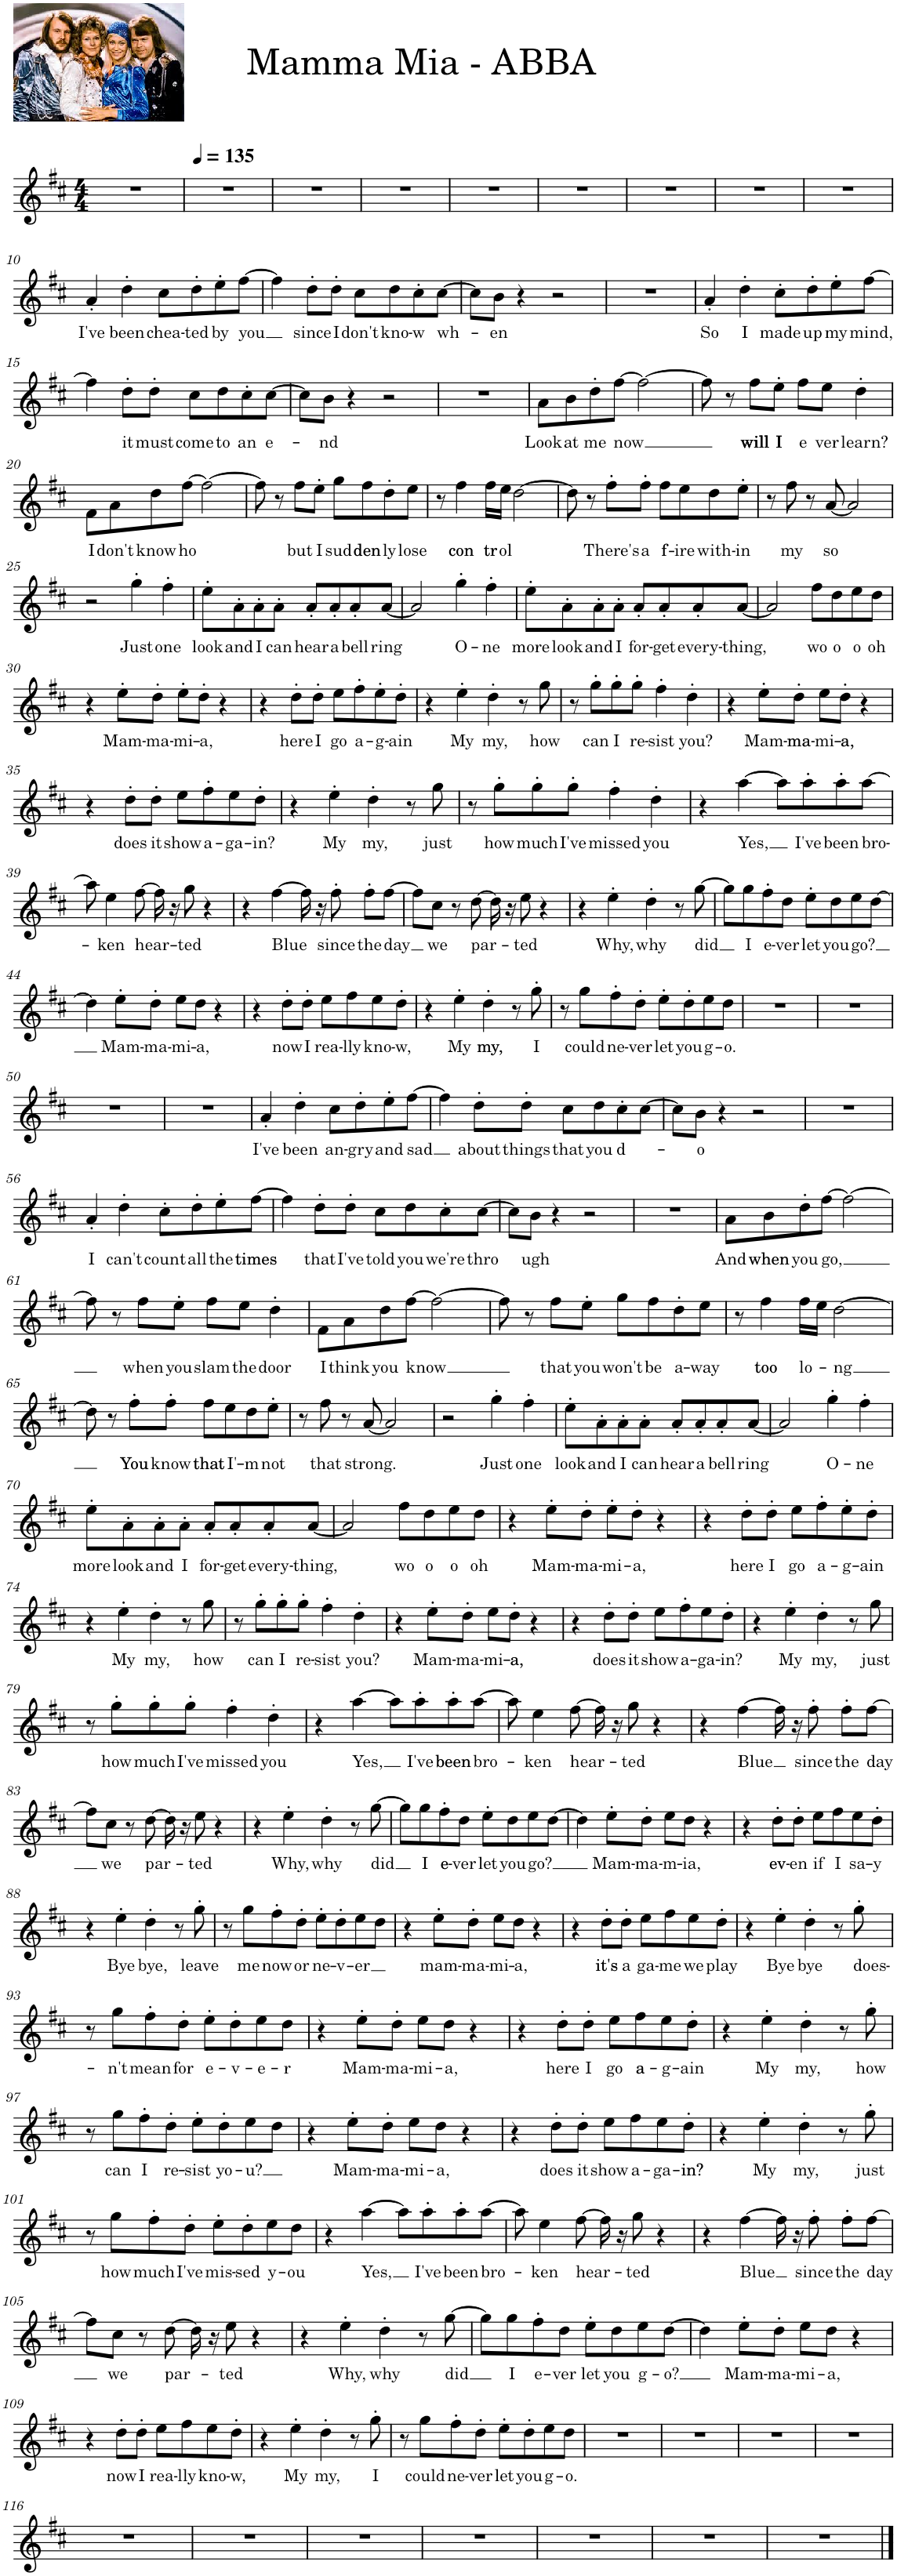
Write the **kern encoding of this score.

**kern	**text
*part1	*part1
*staff1	*staff1
*I"Melody	*
*I'M.	*
*clefG2	*
*Trd4c7	*
*k[f#c#]	*
*M4/4	*
=1	=1
1r	.
=2	=2
*MM135	*
1r	.
=3	=3
1r	.
=4	=4
1r	.
=5	=5
1r	.
=6	=6
1r	.
=7	=7
1r	.
=8	=8
1r	.
=9	=9
1r	.
!!LO:LB:g=z
=10	=10
!	!LO:LY:b
4a'/	I've
!	!LO:LY:b
4dd'\	been
!	!LO:LY:b
8cc#\L	chea-
!	!LO:LY:b
8dd'\	-ted
!	!LO:LY:b
8ee'\	by
!	!LO:LY:b
[8ff#\J	you
=11	=11
4ff#\]	.
!	!LO:LY:b
8dd'\L	since
!	!LO:LY:b
8dd'\J	I
!	!LO:LY:b
8cc#\L	don't
!	!LO:LY:b
8dd\	kno-
!	!LO:LY:b
8cc#'\	-w
!	!LO:LY:b
[8cc#\J	wh-
=12	=12
8cc#\L]	.
!	!LO:LY:b
8b\J	-en
4r	.
2r	.
=13	=13
1r	.
=14	=14
!	!LO:LY:b
4a'/	So
!	!LO:LY:b
4dd'\	I
!	!LO:LY:b
8cc#'\L	made
!	!LO:LY:b
8dd'\	up
!	!LO:LY:b
8ee'\	my
!	!LO:LY:b
[8ff#\J	mind,
!!LO:LB:g=z
=15	=15
4ff#\]	.
!	!LO:LY:b
8dd'\L	it
!	!LO:LY:b
8dd'\J	must
!	!LO:LY:b
8cc#\L	come
!	!LO:LY:b
8dd\	to
!	!LO:LY:b
8cc#'\	an
!	!LO:LY:b
[8cc#\J	e-
=16	=16
8cc#\L]	.
!	!LO:LY:b
8b\J	-nd
4r	.
2r	.
=17	=17
1r	.
=18	=18
!	!LO:LY:b
8a\L	Look
!	!LO:LY:b
8b\	at
!	!LO:LY:b
8dd'\	me
!	!LO:LY:b
[8ff#\J	now
2ff#\_	.
=19	=19
8ff#\]	.
8r	.
!	!LO:LY:b
8ff#\L	will
!	!LO:LY:b
8ee'\J	I
!	!LO:LY:b
8ff#\L	e
!	!LO:LY:b
8ee\J	ver
!	!LO:LY:b
4dd'\	learn?
!!LO:LB:g=z
=20	=20
!	!LO:LY:b
8f#\L	I
!	!LO:LY:b
8a\	don't
!	!LO:LY:b
8dd\	know
!	!LO:LY:b
[8ff#\J	ho
2ff#\_	.
=21	=21
8ff#\]	.
8r	.
!	!LO:LY:b
8ff#\L	but
!	!LO:LY:b
8ee'\J	I
!	!LO:LY:b
8gg\L	sud
!	!LO:LY:b
8ff#\	den
!	!LO:LY:b
8dd'\	ly
!	!LO:LY:b
8ee\J	lose
=22	=22
8r	.
!	!LO:LY:b
4ff#\	con
!	!LO:LY:b
16ff#\LL	tr
!	!LO:LY:b
16ee\JJ	ol
[2dd\	.
=23	=23
8dd\]	.
8r	.
!	!LO:LY:b
8ff#'\L	There's
!	!LO:LY:b
8ff#'\J	a
!	!LO:LY:b
8ff#\L	f
!	!LO:LY:b
8ee\	-ire
!	!LO:LY:b
8dd\	with-
!	!LO:LY:b
8ee'\J	-in
=24	=24
8r	.
!	!LO:LY:b
8ff#\	my
8r	.
!	!LO:LY:b
[8a/	so
2a/]	.
!!LO:LB:g=z
=25	=25
2r	.
!	!LO:LY:b
4gg'\	Just
!	!LO:LY:b
4ff#'\	one
=26	=26
!	!LO:LY:b
8ee'\L	look
!	!LO:LY:b
8a'\	and
!	!LO:LY:b
8a'\	I
!	!LO:LY:b
8a'\J	can
!	!LO:LY:b
8a'/L	hear
!	!LO:LY:b
8a'/	a
!	!LO:LY:b
8a'/	bell
!	!LO:LY:b
[8a/J	ring
=27	=27
2a/]	.
!	!LO:LY:b
4gg'\	O-
!	!LO:LY:b
4ff#'\	-ne
=28	=28
!	!LO:LY:b
8ee'\L	more
!	!LO:LY:b
8a'\	look
!	!LO:LY:b
8a'\	and
!	!LO:LY:b
8a'\J	I
!	!LO:LY:b
8a'/L	for-
!	!LO:LY:b
8a'/	-get
!	!LO:LY:b
8a'/	every-
!	!LO:LY:b
[8a/J	-thing,
=29	=29
2a/]	.
!	!LO:LY:b
8ff#\L	wo
!	!LO:LY:b
8dd\	o
!	!LO:LY:b
8ee\	o
!	!LO:LY:b
8dd\J	oh
!!LO:LB:g=z
=30	=30
4r	.
!	!LO:LY:b
8ee'\L	Mam-
!	!LO:LY:b
8dd'\J	-ma-
!	!LO:LY:b
8ee'\L	-mi-
!	!LO:LY:b
8dd'\J	-a,
4r	.
=31	=31
4r	.
!	!LO:LY:b
8dd'\L	here
!	!LO:LY:b
8dd'\J	I
!	!LO:LY:b
8ee\L	go
!	!LO:LY:b
8ff#'\	a-
!	!LO:LY:b
8ee'\	-g-
!	!LO:LY:b
8dd'\J	-ain
=32	=32
4r	.
!	!LO:LY:b
4ee'\	My
!	!LO:LY:b
4dd'\	my,
8r	.
!	!LO:LY:b
8gg\	how
=33	=33
8r	.
!	!LO:LY:b
8gg'\L	can
!	!LO:LY:b
8gg'\	I
!	!LO:LY:b
8gg'\J	re-
!	!LO:LY:b
4ff#'\	-sist
!	!LO:LY:b
4dd'\	you?
=34	=34
4r	.
!	!LO:LY:b
8ee'\L	Mam-
!	!LO:LY:b
8dd'\J	ma
!	!LO:LY:b
8ee\L	-mi-
!	!LO:LY:b
8dd'\J	a,
4r	.
!!LO:LB:g=z
=35	=35
4r	.
!	!LO:LY:b
8dd'\L	does
!	!LO:LY:b
8dd'\J	it
!	!LO:LY:b
8ee\L	show
!	!LO:LY:b
8ff#'\	a-
!	!LO:LY:b
8ee\	-ga-
!	!LO:LY:b
8dd'\J	-in?
=36	=36
4r	.
!	!LO:LY:b
4ee'\	My
!	!LO:LY:b
4dd'\	my,
8r	.
!	!LO:LY:b
8gg\	just
=37	=37
8r	.
!	!LO:LY:b
8gg'\L	how
!	!LO:LY:b
8gg'\	much
!	!LO:LY:b
8gg'\J	I've
!	!LO:LY:b
4ff#'\	missed
!	!LO:LY:b
4dd'\	you
=38	=38
4r	.
!	!LO:LY:b
[4aa\	Yes,
8aa\L]	.
!	!LO:LY:b
8aa'\	I've
!	!LO:LY:b
8aa'\	been
!	!LO:LY:b
[8aa\J	bro-
!!LO:LB:g=z
=39	=39
8aa\]	.
!	!LO:LY:b
4ee\	-ken
!	!LO:LY:b
[8ff#\	hear-
16ff#\]	.
16r	.
!	!LO:LY:b
8gg\	-ted
4r	.
=40	=40
4r	.
!	!LO:LY:b
[4ff#\	Blue
16ff#\]	.
16r	.
!	!LO:LY:b
8ff#'\	since
!	!LO:LY:b
8ff#'\L	the
!	!LO:LY:b
[8ff#\J	day
=41	=41
8ff#\L]	.
!	!LO:LY:b
8cc#\J	we
8r	.
!	!LO:LY:b
[8dd\	par-
16dd\]	.
16r	.
!	!LO:LY:b
8ee\	-ted
4r	.
=42	=42
4r	.
!	!LO:LY:b
4ee'\	Why,
!	!LO:LY:b
4dd'\	why
8r	.
!	!LO:LY:b
[8gg\	did
=43	=43
8gg\L]	.
!	!LO:LY:b
8gg\	I
!	!LO:LY:b
8ff#'\	e-
!	!LO:LY:b
8dd\J	-ver
!	!LO:LY:b
8ee'\L	let
!	!LO:LY:b
8dd\	you
!	!LO:LY:b
8ee\	go?
[8dd\J	.
!!LO:LB:g=z
=44	=44
4dd\]	.
!	!LO:LY:b
8ee'\L	Mam-
!	!LO:LY:b
8dd'\J	-ma-
!	!LO:LY:b
8ee\L	-mi-
!	!LO:LY:b
8dd\J	-a,
4r	.
=45	=45
4r	.
!	!LO:LY:b
8dd'\L	now
!	!LO:LY:b
8dd'\J	I
!	!LO:LY:b
8ee\L	rea-
!	!LO:LY:b
8ff#\	-lly
!	!LO:LY:b
8ee\	kno-
!	!LO:LY:b
8dd'\J	-w,
=46	=46
4r	.
!	!LO:LY:b
4ee'\	My
!	!LO:LY:b
4dd'\	my,
8r	.
!	!LO:LY:b
8gg'\	I
=47	=47
8r	.
!	!LO:LY:b
8gg\L	could
!	!LO:LY:b
8ff#'\	ne-
!	!LO:LY:b
8dd'\J	-ver
!	!LO:LY:b
8ee'\L	let
!	!LO:LY:b
8dd'\	you
!	!LO:LY:b
8ee\	g-
!	!LO:LY:b
8dd\J	-o.
=48	=48
1r	.
=49	=49
1r	.
!!LO:LB:g=z
=50	=50
1r	.
=51	=51
1r	.
=52	=52
!	!LO:LY:b
4a'/	I've
!	!LO:LY:b
4dd'\	been
!	!LO:LY:b
8cc#\L	an-
!	!LO:LY:b
8dd'\	-gry
!	!LO:LY:b
8ee'\	and
!	!LO:LY:b
[8ff#\J	sad
=53	=53
4ff#\]	.
!	!LO:LY:b
8dd'\L	about
!	!LO:LY:b
8dd'\J	things
!	!LO:LY:b
8cc#\L	that
!	!LO:LY:b
8dd\	you
!	!LO:LY:b
8cc#'\	d-
[8cc#\J	.
=54	=54
8cc#\L]	.
!	!LO:LY:b
8b\J	-o
4r	.
2r	.
=55	=55
1r	.
!!LO:LB:g=z
=56	=56
!	!LO:LY:b
4a'/	I
!	!LO:LY:b
4dd'\	can't
!	!LO:LY:b
8cc#'\L	count
!	!LO:LY:b
8dd'\	all
!	!LO:LY:b
8ee'\	the
!	!LO:LY:b
[8ff#\J	times
=57	=57
4ff#\]	.
!	!LO:LY:b
8dd'\L	that
!	!LO:LY:b
8dd'\J	I've
!	!LO:LY:b
8cc#\L	told
!	!LO:LY:b
8dd\	you
!	!LO:LY:b
8cc#'\	we're
!	!LO:LY:b
[8cc#\J	thro
=58	=58
8cc#\L]	.
!	!LO:LY:b
8b\J	ugh
4r	.
2r	.
=59	=59
1r	.
=60	=60
!	!LO:LY:b
8a\L	And
!	!LO:LY:b
8b\	when
!	!LO:LY:b
8dd'\	you
!	!LO:LY:b
[8ff#\J	go,
2ff#\_	.
!!LO:LB:g=z
=61	=61
8ff#\]	.
8r	.
!	!LO:LY:b
8ff#\L	when
!	!LO:LY:b
8ee'\J	you
!	!LO:LY:b
8ff#\L	slam
!	!LO:LY:b
8ee\J	the
!	!LO:LY:b
4dd'\	door
=62	=62
!	!LO:LY:b
8f#\L	I
!	!LO:LY:b
8a\	think
!	!LO:LY:b
8dd\	you
!	!LO:LY:b
[8ff#\J	know
2ff#\_	.
=63	=63
8ff#\]	.
8r	.
!	!LO:LY:b
8ff#\L	that
!	!LO:LY:b
8ee'\J	you
!	!LO:LY:b
8gg\L	won't
!	!LO:LY:b
8ff#\	be
!	!LO:LY:b
8dd'\	a-
!	!LO:LY:b
8ee\J	-way
=64	=64
8r	.
!	!LO:LY:b
4ff#\	too
!	!LO:LY:b
16ff#\LL	lo-
16ee\JJ	.
!	!LO:LY:b
[2dd\	ng
!!LO:LB:g=z
=65	=65
8dd\]	.
8r	.
!	!LO:LY:b
8ff#'\L	You
!	!LO:LY:b
8ff#'\J	know
!	!LO:LY:b
8ff#\L	that
!	!LO:LY:b
8ee\	I'-
!	!LO:LY:b
8dd\	-m
!	!LO:LY:b
8ee'\J	not
=66	=66
8r	.
!	!LO:LY:b
8ff#\	that
8r	.
!	!LO:LY:b
[8a/	strong.
2a/]	.
=67	=67
2r	.
!	!LO:LY:b
4gg'\	Just
!	!LO:LY:b
4ff#'\	one
=68	=68
!	!LO:LY:b
8ee'\L	look
!	!LO:LY:b
8a'\	and
!	!LO:LY:b
8a'\	I
!	!LO:LY:b
8a'\J	can
!	!LO:LY:b
8a'/L	hear
!	!LO:LY:b
8a'/	a
!	!LO:LY:b
8a'/	bell
!	!LO:LY:b
[8a/J	ring
=69	=69
2a/]	.
!	!LO:LY:b
4gg'\	O-
!	!LO:LY:b
4ff#'\	-ne
!!LO:LB:g=z
=70	=70
!	!LO:LY:b
8ee'\L	more
!	!LO:LY:b
8a'\	look
!	!LO:LY:b
8a'\	and
!	!LO:LY:b
8a'\J	I
!	!LO:LY:b
8a'/L	for-
!	!LO:LY:b
8a'/	-get
!	!LO:LY:b
8a'/	every-
!	!LO:LY:b
[8a/J	-thing,
=71	=71
2a/]	.
!	!LO:LY:b
8ff#\L	wo
!	!LO:LY:b
8dd\	o
!	!LO:LY:b
8ee\	o
!	!LO:LY:b
8dd\J	oh
=72	=72
4r	.
!	!LO:LY:b
8ee'\L	Mam-
!	!LO:LY:b
8dd'\J	-ma-
!	!LO:LY:b
8ee'\L	-mi-
!	!LO:LY:b
8dd'\J	-a,
4r	.
=73	=73
4r	.
!	!LO:LY:b
8dd'\L	here
!	!LO:LY:b
8dd'\J	I
!	!LO:LY:b
8ee\L	go
!	!LO:LY:b
8ff#'\	a-
!	!LO:LY:b
8ee'\	-g-
!	!LO:LY:b
8dd'\J	-ain
!!LO:LB:g=z
=74	=74
4r	.
!	!LO:LY:b
4ee'\	My
!	!LO:LY:b
4dd'\	my,
8r	.
!	!LO:LY:b
8gg\	how
=75	=75
8r	.
!	!LO:LY:b
8gg'\L	can
!	!LO:LY:b
8gg'\	I
!	!LO:LY:b
8gg'\J	re-
!	!LO:LY:b
4ff#'\	-sist
!	!LO:LY:b
4dd'\	you?
=76	=76
4r	.
!	!LO:LY:b
8ee'\L	Mam-
!	!LO:LY:b
8dd'\J	-ma-
!	!LO:LY:b
8ee\L	-mi-
!	!LO:LY:b
8dd'\J	a,
4r	.
=77	=77
4r	.
!	!LO:LY:b
8dd'\L	does
!	!LO:LY:b
8dd'\J	it
!	!LO:LY:b
8ee\L	show
!	!LO:LY:b
8ff#'\	a-
!	!LO:LY:b
8ee\	-ga-
!	!LO:LY:b
8dd'\J	-in?
=78	=78
4r	.
!	!LO:LY:b
4ee'\	My
!	!LO:LY:b
4dd'\	my,
8r	.
!	!LO:LY:b
8gg\	just
!!LO:LB:g=z
=79	=79
8r	.
!	!LO:LY:b
8gg'\L	how
!	!LO:LY:b
8gg'\	much
!	!LO:LY:b
8gg'\J	I've
!	!LO:LY:b
4ff#'\	missed
!	!LO:LY:b
4dd'\	you
=80	=80
4r	.
!	!LO:LY:b
[4aa\	Yes,
8aa\L]	.
!	!LO:LY:b
8aa'\	I've
!	!LO:LY:b
8aa'\	been
!	!LO:LY:b
[8aa\J	bro-
=81	=81
8aa\]	.
!	!LO:LY:b
4ee\	-ken
!	!LO:LY:b
[8ff#\	hear-
16ff#\]	.
16r	.
!	!LO:LY:b
8gg\	-ted
4r	.
=82	=82
4r	.
!	!LO:LY:b
[4ff#\	Blue
16ff#\]	.
16r	.
!	!LO:LY:b
8ff#'\	since
!	!LO:LY:b
8ff#'\L	the
!	!LO:LY:b
[8ff#\J	day
!!LO:LB:g=z
=83	=83
8ff#\L]	.
!	!LO:LY:b
8cc#\J	we
8r	.
!	!LO:LY:b
[8dd\	par-
16dd\]	.
16r	.
!	!LO:LY:b
8ee\	-ted
4r	.
=84	=84
4r	.
!	!LO:LY:b
4ee'\	Why,
!	!LO:LY:b
4dd'\	why
8r	.
!	!LO:LY:b
[8gg\	did
=85	=85
8gg\L]	.
!	!LO:LY:b
8gg\	I
!	!LO:LY:b
8ff#'\	e
!	!LO:LY:b
8dd\J	-ver
!	!LO:LY:b
8ee'\L	let
!	!LO:LY:b
8dd\	you
!	!LO:LY:b
8ee\	go?
[8dd\J	.
=86	=86
4dd\]	.
!	!LO:LY:b
8ee'\L	Mam-
!	!LO:LY:b
8dd'\J	-ma-
!	!LO:LY:b
8ee\L	-m-
!	!LO:LY:b
8dd\J	-ia,
4r	.
=87	=87
4r	.
!	!LO:LY:b
8dd'\L	ev
!	!LO:LY:b
8dd'\J	-en
!	!LO:LY:b
8ee\L	if
!	!LO:LY:b
8ff#\	I
!	!LO:LY:b
8ee\	sa-
!	!LO:LY:b
8dd'\J	-y
!!LO:LB:g=z
=88	=88
4r	.
!	!LO:LY:b
4ee'\	Bye
!	!LO:LY:b
4dd'\	bye,
8r	.
!	!LO:LY:b
8gg'\	leave
=89	=89
8r	.
!	!LO:LY:b
8gg\L	me
!	!LO:LY:b
8ff#'\	now
!	!LO:LY:b
8dd'\J	or
!	!LO:LY:b
8ee'\L	ne-
!	!LO:LY:b
8dd'\	-v-
!	!LO:LY:b
8ee\	-er
8dd\J	.
=90	=90
4r	.
!	!LO:LY:b
8ee'\L	mam-
!	!LO:LY:b
8dd'\J	-ma-
!	!LO:LY:b
8ee\L	-mi-
!	!LO:LY:b
8dd\J	-a,
4r	.
=91	=91
4r	.
!	!LO:LY:b
8dd'\L	it's
!	!LO:LY:b
8dd'\J	a
!	!LO:LY:b
8ee\L	ga-
!	!LO:LY:b
8ff#\	-me
!	!LO:LY:b
8ee\	we
!	!LO:LY:b
8dd'\J	play
=92	=92
4r	.
!	!LO:LY:b
4ee'\	Bye
!	!LO:LY:b
4dd'\	bye
8r	.
!	!LO:LY:b
8gg'\	does-
!!LO:LB:g=z
=93	=93
8r	.
!	!LO:LY:b
8gg\L	-n't
!	!LO:LY:b
8ff#'\	mean
!	!LO:LY:b
8dd'\J	for
!	!LO:LY:b
8ee'\L	e-
!	!LO:LY:b
8dd'\	-v-
!	!LO:LY:b
8ee\	-e-
!	!LO:LY:b
8dd\J	-r
=94	=94
4r	.
!	!LO:LY:b
8ee'\L	Mam-
!	!LO:LY:b
8dd'\J	-ma-
!	!LO:LY:b
8ee\L	-mi-
!	!LO:LY:b
8dd\J	-a,
4r	.
=95	=95
4r	.
!	!LO:LY:b
8dd'\L	here
!	!LO:LY:b
8dd'\J	I
!	!LO:LY:b
8ee\L	go
!	!LO:LY:b
8ff#\	a
!	!LO:LY:b
8ee\	-g-
!	!LO:LY:b
8dd'\J	-ain
=96	=96
4r	.
!	!LO:LY:b
4ee'\	My
!	!LO:LY:b
4dd'\	my,
8r	.
!	!LO:LY:b
8gg'\	how
!!LO:LB:g=z
=97	=97
8r	.
!	!LO:LY:b
8gg\L	can
!	!LO:LY:b
8ff#'\	I
!	!LO:LY:b
8dd'\J	re-
!	!LO:LY:b
8ee'\L	-sist
!	!LO:LY:b
8dd'\	yo-
!	!LO:LY:b
8ee\	-u?
8dd\J	.
=98	=98
4r	.
!	!LO:LY:b
8ee'\L	Mam-
!	!LO:LY:b
8dd'\J	-ma-
!	!LO:LY:b
8ee\L	-mi-
!	!LO:LY:b
8dd\J	-a,
4r	.
=99	=99
4r	.
!	!LO:LY:b
8dd'\L	does
!	!LO:LY:b
8dd'\J	it
!	!LO:LY:b
8ee\L	show
!	!LO:LY:b
8ff#\	a-
!	!LO:LY:b
8ee\	-ga-
!	!LO:LY:b
8dd'\J	in?
=100	=100
4r	.
!	!LO:LY:b
4ee'\	My
!	!LO:LY:b
4dd'\	my,
8r	.
!	!LO:LY:b
8gg'\	just
!!LO:LB:g=z
=101	=101
8r	.
!	!LO:LY:b
8gg\L	how
!	!LO:LY:b
8ff#'\	much
!	!LO:LY:b
8dd'\J	I've
!	!LO:LY:b
8ee'\L	mis-
!	!LO:LY:b
8dd'\	-sed
!	!LO:LY:b
8ee\	y-
!	!LO:LY:b
8dd\J	-ou
=102	=102
4r	.
!	!LO:LY:b
[4aa\	Yes,
8aa\L]	.
!	!LO:LY:b
8aa'\	I've
!	!LO:LY:b
8aa'\	been
!	!LO:LY:b
[8aa\J	bro-
=103	=103
8aa\]	.
!	!LO:LY:b
4ee\	-ken
!	!LO:LY:b
[8ff#\	hear-
16ff#\]	.
16r	.
!	!LO:LY:b
8gg\	-ted
4r	.
=104	=104
4r	.
!	!LO:LY:b
[4ff#\	Blue
16ff#\]	.
16r	.
!	!LO:LY:b
8ff#'\	since
!	!LO:LY:b
8ff#'\L	the
!	!LO:LY:b
[8ff#\J	day
!!LO:LB:g=z
=105	=105
8ff#\L]	.
!	!LO:LY:b
8cc#\J	we
8r	.
!	!LO:LY:b
[8dd\	par-
16dd\]	.
16r	.
!	!LO:LY:b
8ee\	-ted
4r	.
=106	=106
4r	.
!	!LO:LY:b
4ee'\	Why,
!	!LO:LY:b
4dd'\	why
8r	.
!	!LO:LY:b
[8gg\	did
=107	=107
8gg\L]	.
!	!LO:LY:b
8gg\	I
!	!LO:LY:b
8ff#'\	e-
!	!LO:LY:b
8dd\J	-ver
!	!LO:LY:b
8ee'\L	let
!	!LO:LY:b
8dd\	you
!	!LO:LY:b
8ee\	g-
!	!LO:LY:b
[8dd\J	-o?
=108	=108
4dd\]	.
!	!LO:LY:b
8ee'\L	Mam-
!	!LO:LY:b
8dd'\J	-ma-
!	!LO:LY:b
8ee\L	-mi-
!	!LO:LY:b
8dd\J	-a,
4r	.
!!LO:LB:g=z
=109	=109
4r	.
!	!LO:LY:b
8dd'\L	now
!	!LO:LY:b
8dd'\J	I
!	!LO:LY:b
8ee\L	rea-
!	!LO:LY:b
8ff#\	-lly
!	!LO:LY:b
8ee\	kno-
!	!LO:LY:b
8dd'\J	-w,
=110	=110
4r	.
!	!LO:LY:b
4ee'\	My
!	!LO:LY:b
4dd'\	my,
8r	.
!	!LO:LY:b
8gg'\	I
=111	=111
8r	.
!	!LO:LY:b
8gg\L	could
!	!LO:LY:b
8ff#'\	ne-
!	!LO:LY:b
8dd'\J	-ver
!	!LO:LY:b
8ee'\L	let
!	!LO:LY:b
8dd'\	you
!	!LO:LY:b
8ee\	g-
!	!LO:LY:b
8dd\J	-o.
=112	=112
1r	.
=113	=113
1r	.
=114	=114
1r	.
=115	=115
1r	.
!!LO:LB:g=z
=116	=116
1r	.
=117	=117
1r	.
=118	=118
1r	.
=119	=119
1r	.
=120	=120
1r	.
=121	=121
1r	.
=122	=122
1r	.
==	==
*-	*-
